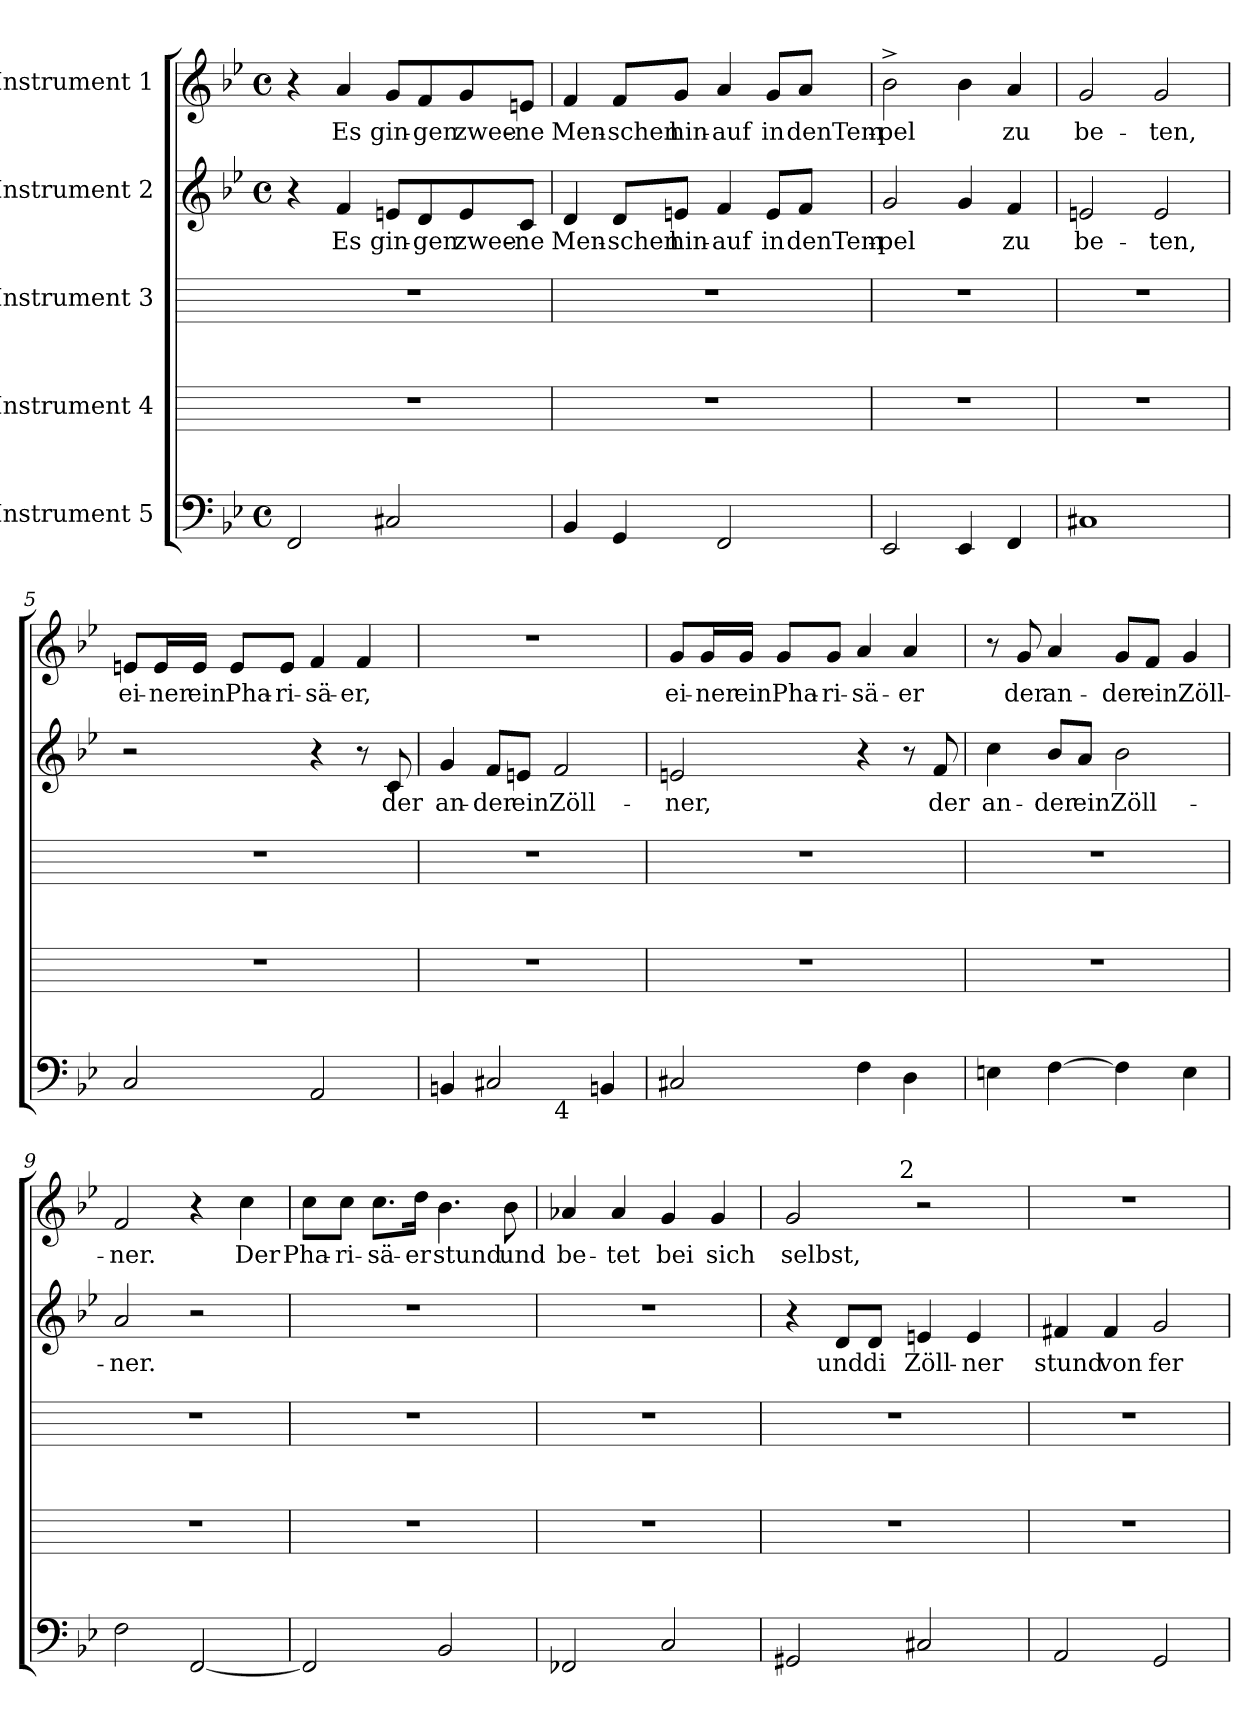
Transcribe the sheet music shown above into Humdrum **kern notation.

**kern	**kern	**kern	**kern	**text	**kern	**text
*part5	*part4	*part3	*part2	*part2	*part1	*part1
*staff5	*staff4	*staff3	*staff2	*staff2	*staff1	*staff1
*I"Instrument 5	*I"Instrument 4	*I"Instrument 3	*I"Instrument 2	*	*I"Instrument 1	*
!!LO:PB:g=z
*stria5	*stria5	*stria5	*stria5	*	*stria5	*
*clefF4	*	*	*clefG2	*	*clefG2	*
*k[b-e-]	*	*	*k[b-e-]	*	*k[b-e-]	*
*B-:	*	*	*B-:	*	*B-:	*
*M4/4	*	*	*M4/4	*	*M4/4	*
*met(c)	*	*	*met(c)	*	*met(c)	*
=1	=1	=1	=1	=1	=1	=1
2FF/	1r	1r	4r	.	4r	.
!	!	!	!	!LO:LY:b:cj	!	!LO:LY:b:cj
.	.	.	4f/	Es	4a/	Es
!	!	!	!	!LO:LY:b	!	!LO:LY:b
2C#/	.	.	8en/L	gin-	8g/L	gin-
!	!	!	!	!LO:LY:b:rj	!	!LO:LY:b:rj
.	.	.	8d/	-gen	8f/	-gen
!	!	!	!	!LO:LY:b:cj	!	!LO:LY:b:cj
.	.	.	8e/	zwee-	8g/	zwee-
!	!	!	!	!LO:LY:b:rj	!	!LO:LY:b:rj
.	.	.	8c/J	-ne	8en/J	-ne
=2	=2	=2	=2	=2	=2	=2
!	!	!	!	!LO:LY:b	!	!LO:LY:b
4BB-/	1r	1r	4d/	Men-	4f/	Men-
!	!	!	!	!LO:LY:b:rj	!	!LO:LY:b:rj
4GG/	.	.	8d/L	-schen	8f/L	-schen
!	!	!	!	!LO:LY:b	!	!LO:LY:b
.	.	.	8en/J	hin-	8g/J	hin-
!	!	!	!	!LO:LY:b:rj	!	!LO:LY:b:rj
2FF/	.	.	4f/	-auf	4a/	-auf
!	!	!	!	!LO:LY:b:cj	!	!LO:LY:b:cj
.	.	.	8e/L	in	8g/L	in
!	!	!	!	!LO:LY:b	!	!LO:LY:b
.	.	.	8f/J	denTem-	8a/J	denTem-
=3	=3	=3	=3	=3	=3	=3
!	!	!	!	!LO:LY:b:cj	!	!LO:LY:b:cj
2EE-/	1r	1r	2g/	-pel	2b-^<\	-pel
4EE-/	.	.	4g/	.	4b-\	.
!	!	!	!	!LO:LY:b:cj	!	!LO:LY:b:cj
4FF/	.	.	4f/	zu	4a/	zu
=4	=4	=4	=4	=4	=4	=4
!	!	!	!	!LO:LY:b:cj	!	!LO:LY:b:cj
1C#	1r	1r	2en/	be-	2g/	be-
!	!	!	!	!LO:LY:b:cj	!	!LO:LY:b:cj
.	.	.	2e/	-ten,	2g/	-ten,
=5	=5	=5	=5	=5	=5	=5
!	!	!	!	!	!	!LO:LY:b
2C/	1r	1r	2r	.	8en/L	ei-
!	!	!	!	!	!	!LO:LY:b:cj
.	.	.	.	.	16e/	-ner
!	!	!	!	!	!	!LO:LY:b:cj
.	.	.	.	.	16e/J	ein
!	!	!	!	!	!	!LO:LY:b
.	.	.	.	.	8e/L	Pha-
!	!	!	!	!	!	!LO:LY:b:cj
.	.	.	.	.	8e/J	-ri-
!	!	!	!	!	!	!LO:LY:b:rj
2AA/	.	.	4r	.	4f/	-sä-
!	!	!	!	!	!	!LO:LY:b:cj
.	.	.	8r	.	4f/	-er,
!	!	!	!	!LO:LY:b:cj	!	!
.	.	.	8c/	der	.	.
=6	=6	=6	=6	=6	=6	=6
!	!	!	!	!LO:LY:b	!	!
*^	*	*	*	*	*	*
4BBn/	2ryy	1r	1r	4g/	an-	1r	.
!	!	!	!	!	!LO:LY:b:rj	!	!
2C#/	.	.	.	8f/L	-der	.	.
!	!	!	!	!	!LO:LY:b:cj	!	!
.	.	.	.	8en/J	ein	.	.
!	!LO:TX:b:t=4	!	!	!	!	!	!
!	!	!	!	!	!LO:LY:b:cj	!	!
.	2ryy	.	.	2f/	Zöll-	.	.
4BBn/	.	.	.	.	.	.	.
!!LO:LB:g=z
=7	=7	=7	=7	=7	=7	=7	=7
!	!	!	!	!	!LO:LY:b:cj	!	!LO:LY:b
*v	*v	*	*	*	*	*	*
2C#/	1r	1r	2en/	-ner,	8g/L	ei-
!	!	!	!	!	!	!LO:LY:b:cj
.	.	.	.	.	16g/	-ner
!	!	!	!	!	!	!LO:LY:b:cj
.	.	.	.	.	16g/J	ein
!	!	!	!	!	!	!LO:LY:b
.	.	.	.	.	8g/L	Pha-
!	!	!	!	!	!	!LO:LY:b:cj
.	.	.	.	.	8g/J	-ri-
!	!	!	!	!	!	!LO:LY:b:cj
4F\	.	.	4r	.	4a/	-sä-
!	!	!	!	!	!	!LO:LY:b:rj
4D\	.	.	8r	.	4a/	-er
!	!	!	!	!LO:LY:b:cj	!	!
.	.	.	8f/	der	.	.
=8	=8	=8	=8	=8	=8	=8
!	!	!	!	!LO:LY:b:cj	!	!
4En\	1r	1r	4cc\	an-	8r	.
!	!	!	!	!	!	!LO:LY:b:cj
.	.	.	.	.	8g/	der
!	!	!	!	!LO:LY:b:cj	!	!LO:LY:b:cj
[>4F\	.	.	8b-/L	-der	4a/	an-
!	!	!	!	!LO:LY:b:cj	!	!
.	.	.	8a/J	ein	.	.
!	!	!	!	!LO:LY:b:cj	!	!LO:LY:b:cj
4F<\]	.	.	2b-\	Zöll-	8g/L	-der
!	!	!	!	!	!	!LO:LY:b:cj
.	.	.	.	.	8f/J	ein
!	!	!	!	!	!	!LO:LY:b:cj
4E\	.	.	.	.	4g/	Zöll-
=9	=9	=9	=9	=9	=9	=9
!	!	!	!	!LO:LY:b:cj	!	!LO:LY:b:cj
2F\	1r	1r	2a/	-ner.	2f/	-ner.
[<2FF/	.	.	2r	.	4r	.
!	!	!	!	!	!	!LO:LY:b:cj
.	.	.	.	.	4cc\	Der
=10	=10	=10	=10	=10	=10	=10
!	!	!	!	!	!	!LO:LY:b
2FF/]	1r	1r	1r	.	8cc\L	Pha-
!	!	!	!	!	!	!LO:LY:b:cj
.	.	.	.	.	8cc\J	-ri-
!	!	!	!	!	!	!LO:LY:b:cj
.	.	.	.	.	8.cc\L	-sä-
!	!	!	!	!	!	!LO:LY:b:rj
.	.	.	.	.	16dd\J	-er
!	!	!	!	!	!	!LO:LY:b:cj
2BB-/	.	.	.	.	4.b-\	stund
!	!	!	!	!	!	!LO:LY:b:cj
.	.	.	.	.	8b-\	und
=11	=11	=11	=11	=11	=11	=11
!	!	!	!	!	!	!LO:LY:b
2FF-/	1r	1r	1r	.	4a-X/	be-
!	!	!	!	!	!	!LO:LY:b:rj
.	.	.	.	.	4a-/	-tet
!	!	!	!	!	!	!LO:LY:b:cj
2C/	.	.	.	.	4g/	bei
!	!	!	!	!	!	!LO:LY:b:cj
.	.	.	.	.	4g/	sich
=12	=12	=12	=12	=12	=12	=12
!	!	!	!	!	!	!LO:LY:b:cj
*	*	*	*	*	*^	*
2GG#/	1r	1r	4r	.	2g/	4ryy	selbst,
!	!	!	!	!LO:LY:b:cj	!	!	!
.	.	.	8d/L	und	.	8ryy	.
!	!	!	!	!LO:LY:b:cj	!	!	!
.	.	.	8d/J	di	.	16ryy	.
.	.	.	.	.	.	64ryy	.
!	!	!	!	!	!	!LO:TX:a:t=2	!
.	.	.	.	.	.	2ryy	.
!	!	!	!	!LO:LY:b	!	!	!
2C#/	.	.	4en/	Zöll-	2r	.	.
!	!	!	!	!LO:LY:b:rj	!	!	!
.	.	.	4e/	-ner	.	.	.
.	.	.	.	.	.	32.ryy	.
!!LO:LB:g=z
=13	=13	=13	=13	=13	=13	=13	=13
!	!	!	!	!LO:LY:b:cj	!	!	!
*	*	*	*	*	*v	*v	*
2AA</	1r	1r	4f#X/	stund	1r	.
!	!	!	!	!LO:LY:b:cj	!	!
.	.	.	4f#/	von	.	.
!	!	!	!	!LO:LY:b:cj	!	!
2GG/	.	.	2g/	fer-	.	.
=	=	=	=	=	=	=
*-	*-	*-	*-	*-	*-	*-
